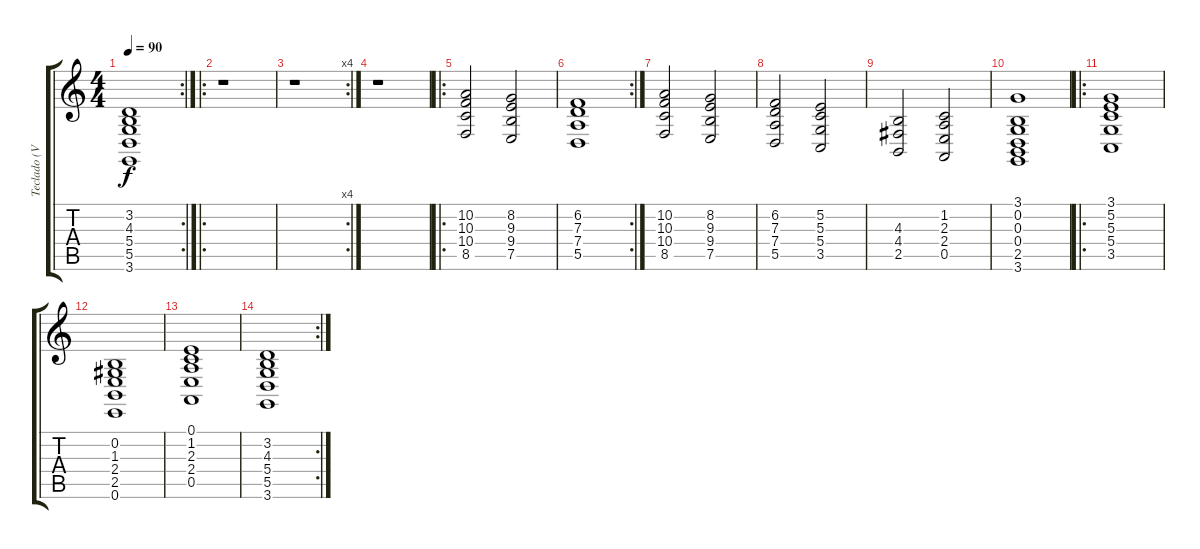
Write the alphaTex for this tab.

\track ("Teclado (Violin)" "Teclado (V") {instrument violin}
\staff {score tabs}
\tuning (E4 B3 G3 D3 A2 E2) {hide}
\rc 2
\ts (4 4)
\tempo 90
\clef g2
\ks c
(3.2 4.3 5.4 5.5 3.6).1{dy f} |
\ro
r.1 |
\rc 4
r.1 |
r.1 |
\ro
(10.2 10.3 10.4 8.5).2 (8.2 9.3 9.4 7.5).2 |
\rc 2
(6.2 7.3 7.4 5.5).1 |
(10.2 10.3 10.4 8.5).2 (8.2 9.3 9.4 7.5).2 |
(6.2 7.3 7.4 5.5).2 (5.2 5.3 5.4 3.5).2 |
(4.3 4.4 2.5).2 (1.2 2.3 2.4 0.5).2 |
(3.1 0.2 0.3 0.4 2.5 3.6).1 |
\ro
(3.1 5.2 5.3 5.4 3.5).1 |
(0.2 1.3 2.4 2.5 0.6).1 |
(0.1 1.2 2.3 2.4 0.5).1 |
\rc 2
(3.2 4.3 5.4 5.5 3.6).1
